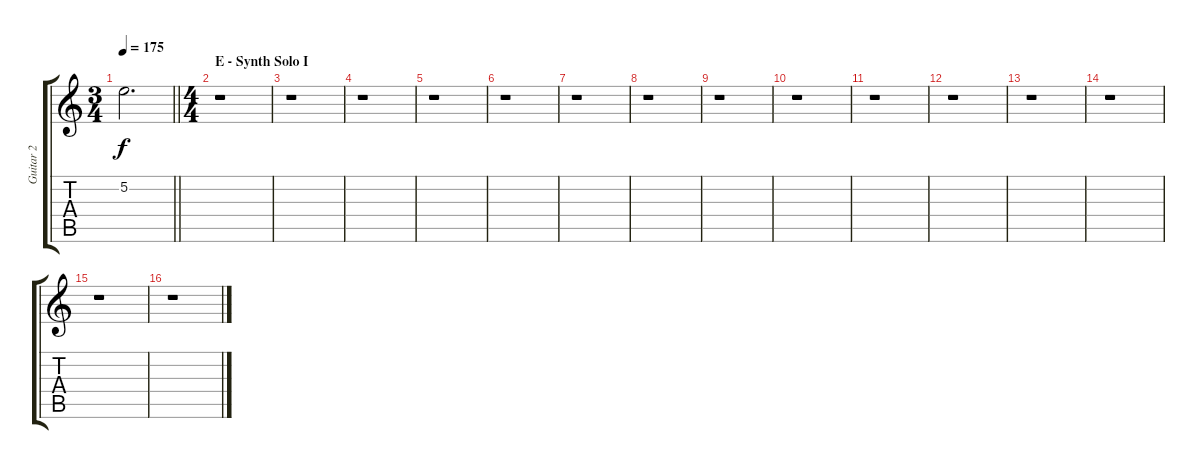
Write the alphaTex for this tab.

\track ("Guitar 2" "Guitar 2") {instrument overdrivenguitar}
\staff {score tabs}
\tuning (E4 B3 G3 D3 A2 E2) {hide}
\ts (3 4)
\tempo 175
\clef g2
\barLineRight lightlight
\ks c
5.2{t}.2{d dy f} |
\ts (4 4)
\section ("" "E - Synth Solo I")
r.1 |
r.1 |
r.1 |
r.1 |
r.1 |
r.1 |
r.1 |
r.1 |
r.1 |
r.1 |
r.1 |
r.1 |
r.1 |
r.1 |
r.1
